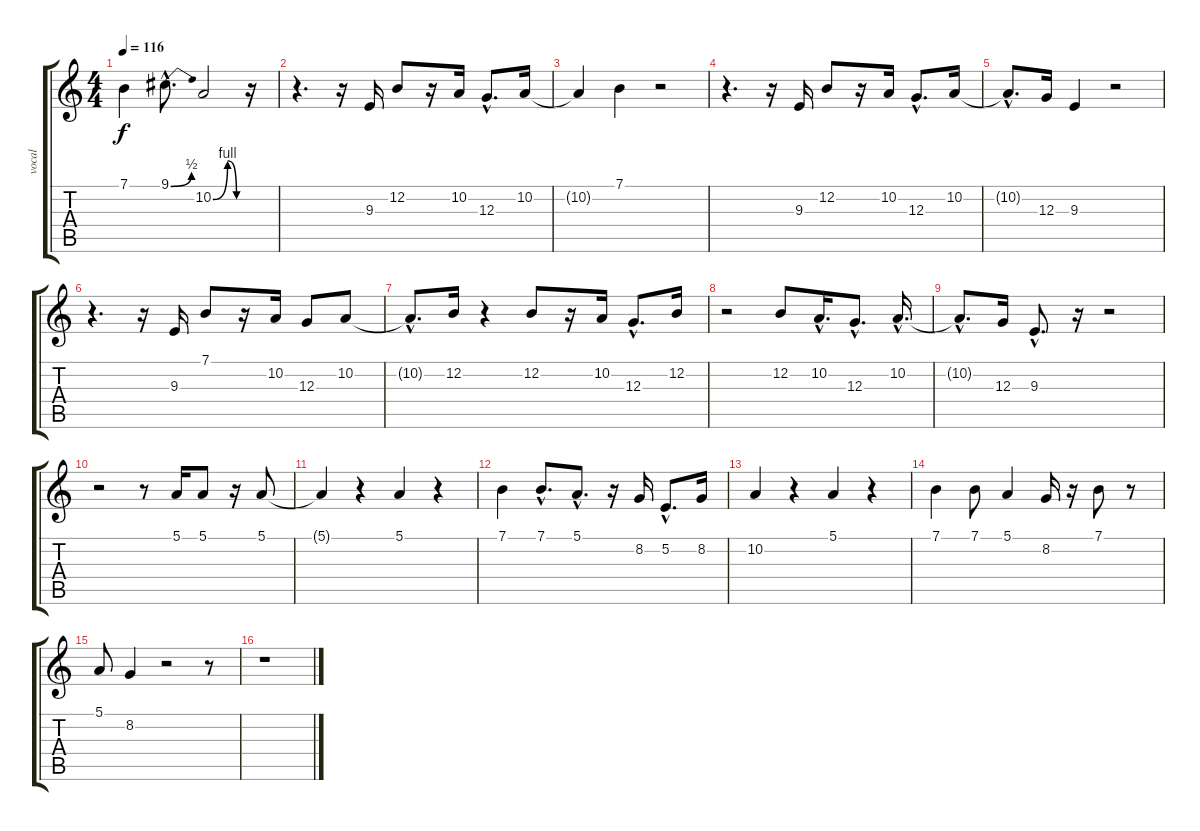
\track ("vocal" "vocal") {instrument accordion}
\staff {score tabs}
\tuning (E4 B3 G3 D3 A2 E2) {hide}
\ts (4 4)
\tempo 116
\clef g2
\ks c
7.1.4{dy f} 9.1{be (bend 0 0 60 2) hac}.8{d} 10.2{be (custom 0 0 31 4 50 0 60 0)}.2 r.16 |
r.4{d} r.16 9.3.16 12.2.8 r.16 10.2.16 12.3{hac}.8{d} 10.2.16 |
10.2{t}.4 7.1.4 r.2 |
r.4{d} r.16 9.3.16 12.2.8 r.16 10.2.16 12.3{hac}.8{d} 10.2.16 |
10.2{hac t}.8{d} 12.3.16 9.3.4 r.2 |
r.4{d} r.16 9.3.16 7.1.8 r.16 10.2.16 12.3.8 10.2.8 |
10.2{hac t}.8{d} 12.2.16 r.4 12.2.8 r.16 10.2.16 12.3{hac}.8{d} 12.2.16 |
r.2 12.2.8 10.2{hac}.16{d} 12.3{hac}.8{d} 10.2{hac}.16{d} |
10.2{hac t}.8{d} 12.3.16 9.3{hac}.8{d} r.16 r.2 |
r.2 r.8 5.1.16 5.1.8 r.16 5.1.8 |
5.1{t}.4 r.4 5.1.4 r.4 |
7.1.4 7.1{hac}.8{d} 5.1{hac}.8{d} r.16 8.2.16 5.2{hac}.8{d} 8.2.16 |
10.2.4 r.4 5.1.4 r.4 |
7.1.4 7.1.8 5.1.4 8.2.16 r.16 7.1.8 r.8 |
5.1.8 8.2.4 r.2 r.8 |
r.1
